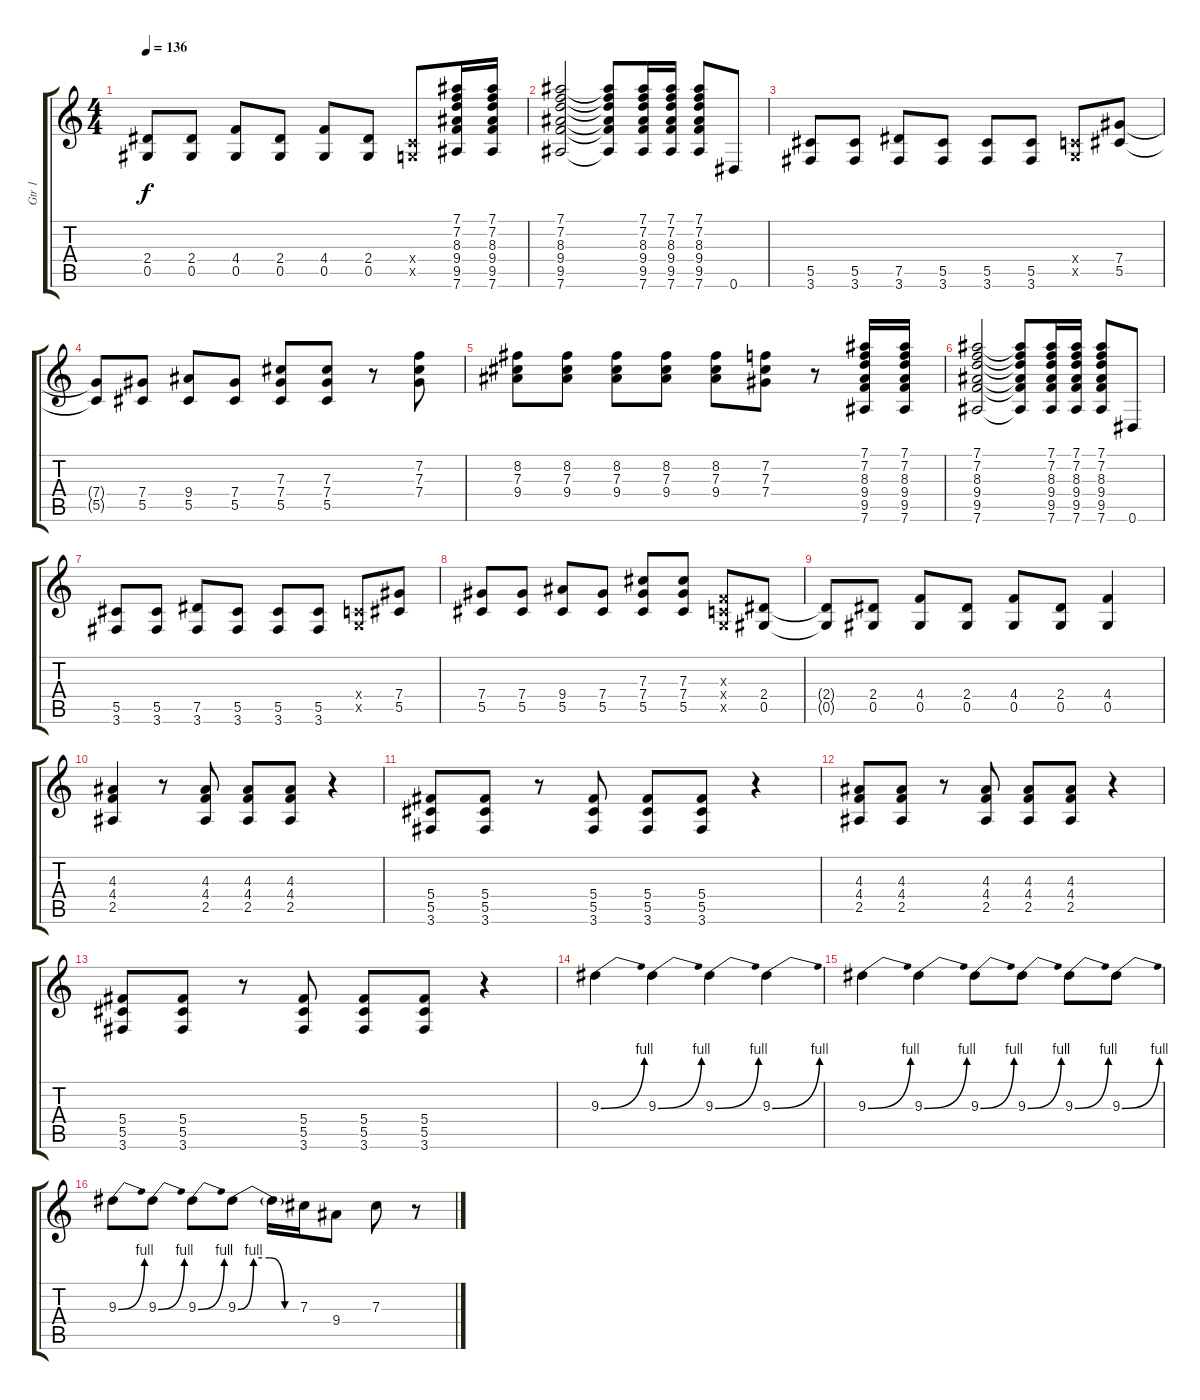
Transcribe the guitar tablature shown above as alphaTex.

\track ("Gtr 1" "Gtr 1") {instrument overdrivenguitar}
\staff {score tabs}
\tuning (Eb4 Bb3 Gb3 Db3 Ab2 Eb2) {hide}
\ts (4 4)
\tempo 136
\clef g2
\ks c
(2.4{t} 0.5{t}).8{dy f} (2.4 0.5).8 (4.4 0.5).8 (2.4 0.5).8 (4.4 0.5).8 (2.4 0.5).8 (-1.4{x} -1.5{x}).8 (7.1 7.2 8.3 9.4 9.5 7.6).16 (7.1 7.2 8.3 9.4 9.5 7.6).16 |
(7.1 7.2 8.3 9.4 9.5 7.6).2 (7.1{t} 7.2{t} 8.3{t} 9.4{t} 9.5{t} 7.6{t}).8 (7.1 7.2 8.3 9.4 9.5 7.6).16 (7.1 7.2 8.3 9.4 9.5 7.6).16 (7.1 7.2 8.3 9.4 9.5 7.6).8 0.6.8 |
(5.5 3.6).8 (5.5 3.6).8 (7.5 3.6).8 (5.5 3.6).8 (5.5 3.6).8 (5.5 3.6).8 (-1.4{x} -1.5{x}).8 (7.4 5.5).8 |
(7.4{t} 5.5{t}).8 (7.4 5.5).8 (9.4 5.5).8 (7.4 5.5).8 (7.3 7.4 5.5).8 (7.3 7.4 5.5).8 r.8 (7.2 7.3 7.4).8 |
(8.2 7.3 9.4).8 (8.2 7.3 9.4).8 (8.2 7.3 9.4).8 (8.2 7.3 9.4).8 (8.2 7.3 9.4).8 (7.2 7.3 7.4).8 r.8 (7.1 7.2 8.3 9.4 9.5 7.6).16 (7.1 7.2 8.3 9.4 9.5 7.6).16 |
(7.1 7.2 8.3 9.4 9.5 7.6).2 (7.1{t} 7.2{t} 8.3{t} 9.4{t} 9.5{t} 7.6{t}).8 (7.1 7.2 8.3 9.4 9.5 7.6).16 (7.1 7.2 8.3 9.4 9.5 7.6).16 (7.1 7.2 8.3 9.4 9.5 7.6).8 0.6.8 |
(5.5 3.6).8 (5.5 3.6).8 (7.5 3.6).8 (5.5 3.6).8 (5.5 3.6).8 (5.5 3.6).8 (-1.4{x} -1.5{x}).8 (7.4 5.5).8 |
(7.4 5.5).8 (7.4 5.5).8 (9.4 5.5).8 (7.4 5.5).8 (7.3 7.4 5.5).8 (7.3 7.4 5.5).8 (-1.3{x} -1.4{x} -1.5{x}).8 (2.4 0.5).8 |
(2.4{t} 0.5{t}).8 (2.4 0.5).8 (4.4 0.5).8 (2.4 0.5).8 (4.4 0.5).8 (2.4 0.5).8 (4.4 0.5).4 |
(4.3 4.4 2.5).4 r.8 (4.3 4.4 2.5).8 (4.3 4.4 2.5).8 (4.3 4.4 2.5).8 r.4 |
(5.4 5.5 3.6).8 (5.4 5.5 3.6).8 r.8 (5.4 5.5 3.6).8 (5.4 5.5 3.6).8 (5.4 5.5 3.6).8 r.4 |
(4.3 4.4 2.5).8 (4.3 4.4 2.5).8 r.8 (4.3 4.4 2.5).8 (4.3 4.4 2.5).8 (4.3 4.4 2.5).8 r.4 |
(5.4 5.5 3.6).8 (5.4 5.5 3.6).8 r.8 (5.4 5.5 3.6).8 (5.4 5.5 3.6).8 (5.4 5.5 3.6).8 r.4 |
9.3{be (bend 0 0 60 4)}.4 9.3{be (bend 0 0 60 4)}.4 9.3{be (bend 0 0 60 4)}.4 9.3{be (bend 0 0 60 4)}.4 |
9.3{be (bend 0 0 60 4)}.4 9.3{be (bend 0 0 60 4)}.4 9.3{be (bend 0 0 60 4)}.8 9.3{be (bend 0 0 60 4)}.8 9.3{be (bend 0 0 60 4)}.8 9.3{be (bend 0 0 60 4)}.8 |
9.3{be (bend 0 0 60 4)}.8 9.3{be (bend 0 0 60 4)}.8 9.3{be (bend 0 0 60 4)}.8 9.3{be (custom 0 0 15 4 30 4 45 0 60 0)}.8 9.3{t}.16 7.3.16 9.4.8 7.3.8 r.8
